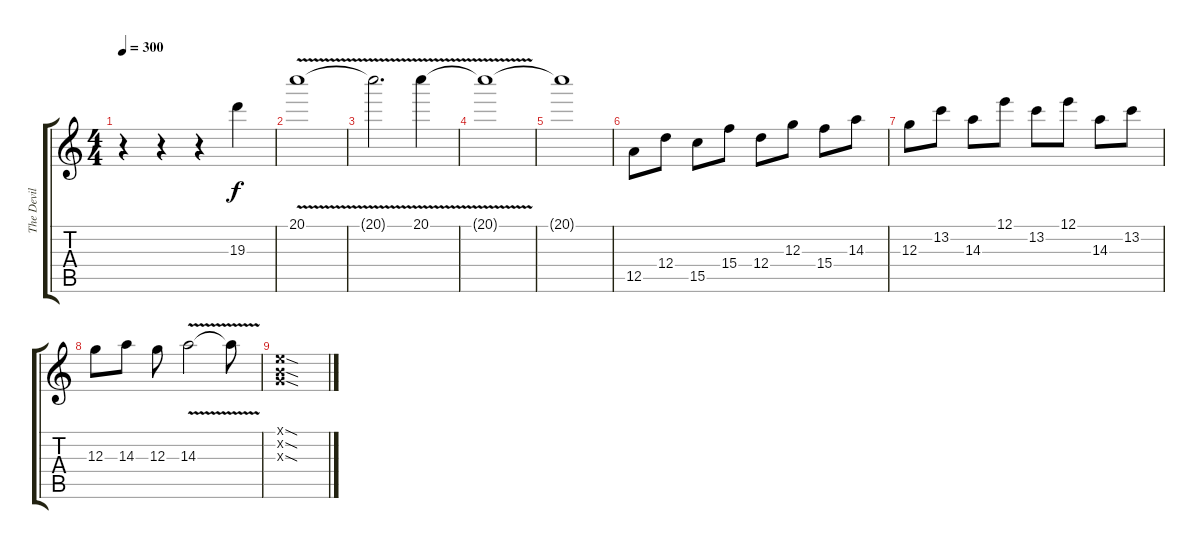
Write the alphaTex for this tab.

\track ("The Devil" "The Devil") {instrument distortionguitar}
\staff {score tabs}
\tuning (E4 B3 G3 D3 A2 D2) {hide}
\ts (4 4)
\tempo 300
\clef g2
\ks c
r.4{dy f} r.4 r.4 19.3.4 |
20.1{v}.1 |
20.1{t}.2{d} 20.1{v}.4 |
20.1{t}.1 |
20.1{t}.1 |
12.5.8 12.4.8 15.5.8 15.4.8 12.4.8 12.3.8 15.4.8 14.3.8 |
12.3.8 13.2.8 14.3.8 12.1.8 13.2.8 12.1.8 14.3.8 13.2.8 |
12.3.8 14.3.8 12.3.8 14.3{v}.2 14.3{t}.8 |
(0.1{sod x} 0.2{sod x} 0.3{sod x}).1
